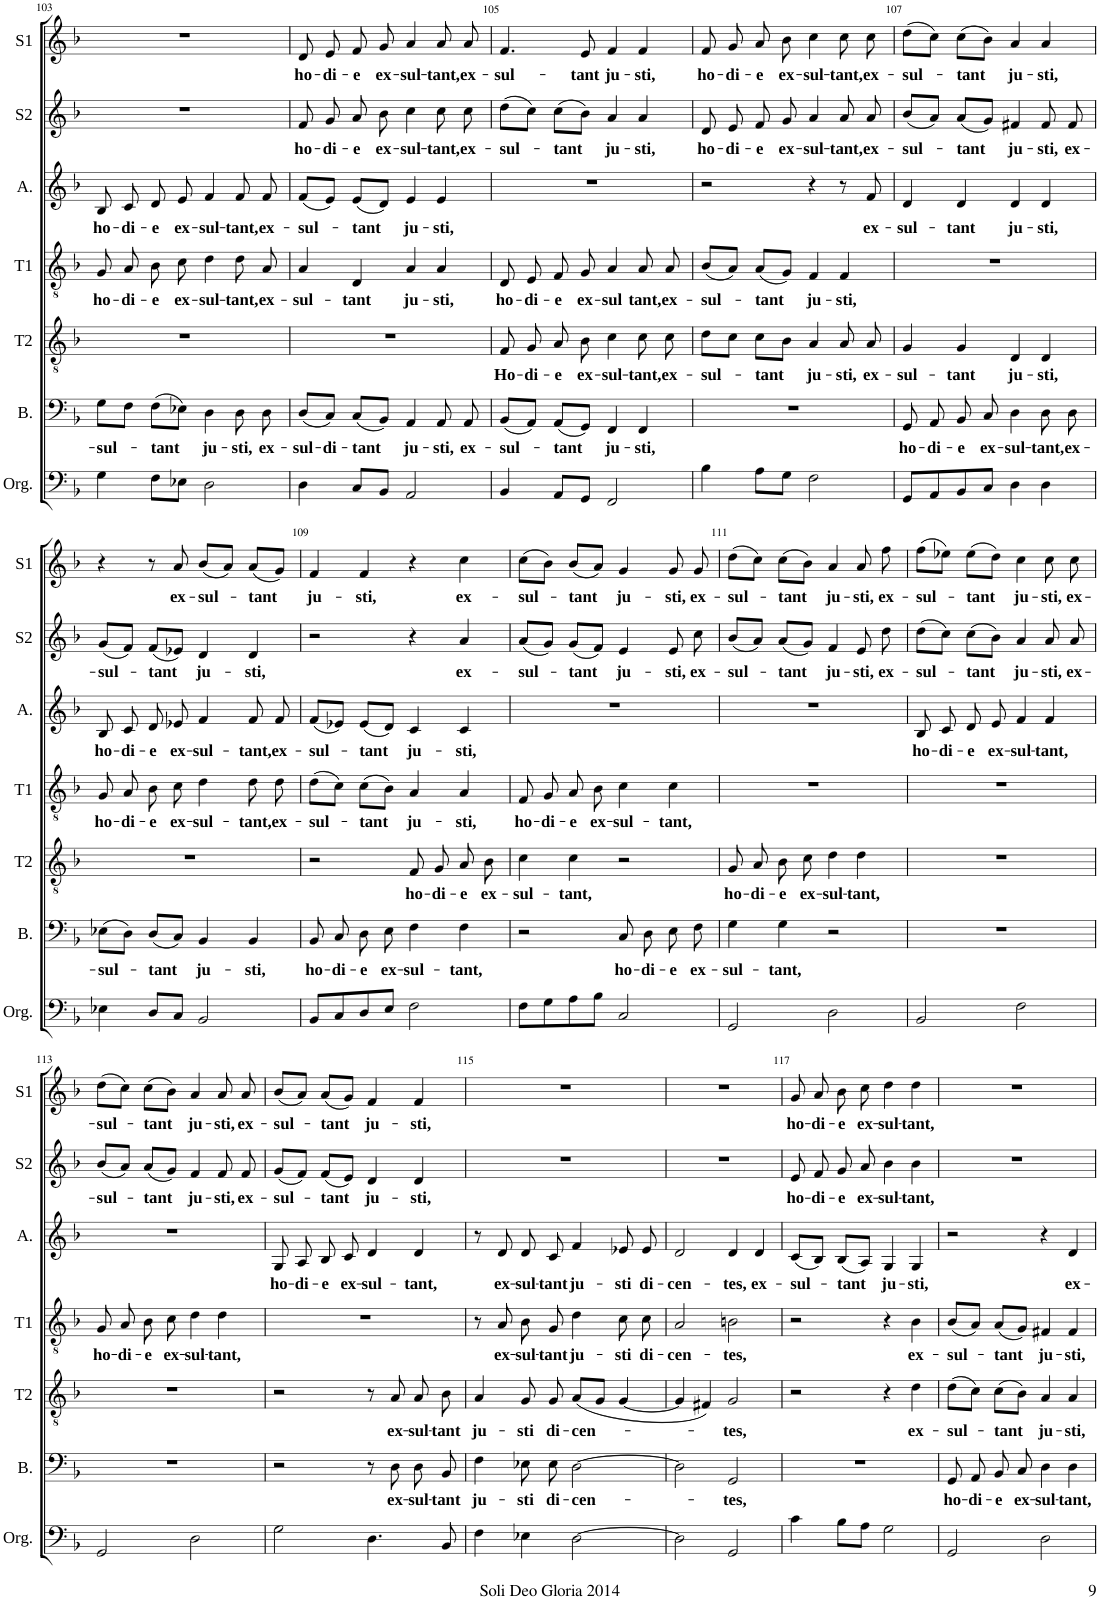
**kern	**kern	**text	**kern	**text	**kern	**text	**kern	**text	**kern	**text	**kern	**text
*part7	*part6	*part6	*part5	*part5	*part4	*part4	*part3	*part3	*part2	*part2	*part1	*part1
*staff7	*staff6	*staff6	*staff5	*staff5	*staff4	*staff4	*staff3	*staff3	*staff2	*staff2	*staff1	*staff1
*I"Organ	*I"Bass	*	*I"Tenor II	*	*I"Tenor I	*	*I"Alto	*	*I"Soprano II	*	*I"Soprano I	*
*I'Org.	*I'B.	*	*I'T2	*	*I'T1	*	*I'A.	*	*I'S2	*	*I'S1	*
!!LO:PB:g=z
*clefF4	*clefF4	*	*clefGv2	*	*clefGv2	*	*clefG2	*	*clefG2	*	*clefG2	*
*k[b-]	*k[b-]	*	*k[b-]	*	*k[b-]	*	*k[b-]	*	*k[b-]	*	*k[b-]	*
*M4/4	*M4/4	*	*M4/4	*	*M4/4	*	*M4/4	*	*M4/4	*	*M4/4	*
*met(c|)	*met(c|)	*	*met(c|)	*	*met(c|)	*	*met(c|)	*	*met(c|)	*	*met(c|)	*
=103	=103	=103	=103	=103	=103	=103	=103	=103	=103	=103	=103	=103
!	!	!LO:LY:b	!	!	!	!LO:LY:b	!	!LO:LY:b	!	!	!	!
4G\	8G\L	-sul-	1r	.	8G/	ho-	8B-/	ho-	1r	.	1r	.
!	!	!	!	!	!	!LO:LY:b	!	!LO:LY:b	!	!	!	!
.	8F\J	.	.	.	8A/	-di-	8c/	-di-	.	.	.	.
!	!	!LO:LY:b	!	!	!	!LO:LY:b	!	!LO:LY:b	!	!	!	!
8F\L	(8F\L	-tant	.	.	8B-\	-e	8d/	-e	.	.	.	.
!	!	!	!	!	!	!LO:LY:b	!	!LO:LY:b	!	!	!	!
8E-X\J	8E-X\J)	.	.	.	8c\	ex-	8e/	ex-	.	.	.	.
!	!	!LO:LY:b	!	!	!	!LO:LY:b	!	!LO:LY:b	!	!	!	!
2D\	4D\	ju-	.	.	4d\	-sul-	4f/	-sul-	.	.	.	.
!	!	!LO:LY:b	!	!	!	!LO:LY:b	!	!LO:LY:b	!	!	!	!
.	8D\	-sti,	.	.	8d\	-tant,	8f/	-tant,	.	.	.	.
!	!	!LO:LY:b	!	!	!	!LO:LY:b	!	!LO:LY:b	!	!	!	!
.	8D\	ex-	.	.	8A/	ex-	8f/	ex-	.	.	.	.
=104	=104	=104	=104	=104	=104	=104	=104	=104	=104	=104	=104	=104
!	!	!LO:LY:b	!	!	!	!LO:LY:b	!	!LO:LY:b	!	!LO:LY:b	!	!LO:LY:b
4D\	(8D/L	-sul-	1r	.	4A/	-sul-	(8f/L	-sul-	8f/	ho-	8d/	ho-
!	!	!LO:LY:b	!	!	!	!	!	!	!	!LO:LY:b	!	!LO:LY:b
.	8C/J)	-di-	.	.	.	.	8e/J)	.	8g/	-di-	8e/	-di-
!	!	!LO:LY:b	!	!	!	!LO:LY:b	!	!LO:LY:b	!	!LO:LY:b	!	!LO:LY:b
8C/L	(8C/L	-tant	.	.	4D/	-tant	(8e/L	-tant	8a/	-e	8f/	-e
!	!	!	!	!	!	!	!	!	!	!LO:LY:b	!	!LO:LY:b
8BB-/J	8BB-/J)	.	.	.	.	.	8d/J)	.	8b-\	ex-	8g/	ex-
!	!	!LO:LY:b	!	!	!	!LO:LY:b	!	!LO:LY:b	!	!LO:LY:b	!	!LO:LY:b
2AA/	4AA/	ju-	.	.	4A/	ju-	4e/	ju-	4cc\	-sul-	4a/	-sul-
!	!	!LO:LY:b	!	!	!	!LO:LY:b	!	!LO:LY:b	!	!LO:LY:b	!	!LO:LY:b
.	8AA/	-sti,	.	.	4A/	-sti,	4e/	-sti,	8cc\	-tant,	8a/	-tant,
!	!	!LO:LY:b	!	!	!	!	!	!	!	!LO:LY:b	!	!LO:LY:b
.	8AA/	ex-	.	.	.	.	.	.	8cc\	ex-	8a/	ex-
=105	=105	=105	=105	=105	=105	=105	=105	=105	=105	=105	=105	=105
!	!	!LO:LY:b	!	!LO:LY:b	!	!LO:LY:b	!	!	!	!LO:LY:b	!	!LO:LY:b
4BB-/	(8BB-/L	-sul-	8F/	Ho-	8D/	ho-	1r	.	(8dd\L	-sul-	4.f/	-sul-
!	!	!	!	!LO:LY:b	!	!LO:LY:b	!	!	!	!	!	!
.	8AA/J)	.	8G/	-di-	8E/	-di-	.	.	8cc\J)	.	.	.
!	!	!LO:LY:b	!	!LO:LY:b	!	!LO:LY:b	!	!	!	!LO:LY:b	!	!
8AA/L	(8AA/L	-tant	8A/	-e	8F/	-e	.	.	(8cc\L	-tant	.	.
!	!	!	!	!LO:LY:b	!	!LO:LY:b	!	!	!	!	!	!LO:LY:b
8GG/J	8GG/J)	.	8B-\	ex-	8G/	ex-	.	.	8b-\J)	.	8e/	-tant
!	!	!LO:LY:b	!	!LO:LY:b	!	!LO:LY:b	!	!	!	!LO:LY:b	!	!LO:LY:b
2FF/	4FF/	ju-	4c\	-sul-	4A/	-sul	.	.	4a/	ju-	4f/	ju-
!	!	!LO:LY:b	!	!LO:LY:b	!	!LO:LY:b	!	!	!	!LO:LY:b	!	!LO:LY:b
.	4FF/	-sti,	8c\	-tant,	8A/	tant,	.	.	4a/	-sti,	4f/	-sti,
!	!	!	!	!LO:LY:b	!	!LO:LY:b	!	!	!	!	!	!
.	.	.	8c\	ex-	8A/	ex-	.	.	.	.	.	.
=106	=106	=106	=106	=106	=106	=106	=106	=106	=106	=106	=106	=106
!	!	!	!	!LO:LY:b	!	!LO:LY:b	!	!	!	!LO:LY:b	!	!LO:LY:b
4B-\	1r	.	8d\L	-sul-	(8B-/L	-sul-	2r	.	8d/	ho-	8f/	ho-
!	!	!	!	!	!	!	!	!	!	!LO:LY:b	!	!LO:LY:b
.	.	.	8c\J	.	8A/J)	.	.	.	8e/	-di-	8g/	-di-
!	!	!	!	!LO:LY:b	!	!LO:LY:b	!	!	!	!LO:LY:b	!	!LO:LY:b
8A\L	.	.	8c\L	-tant	(8A/L	-tant	.	.	8f/	-e	8a/	-e
!	!	!	!	!	!	!	!	!	!	!LO:LY:b	!	!LO:LY:b
8G\J	.	.	8B-\J	.	8G/J)	.	.	.	8g/	ex-	8b-\	ex-
!	!	!	!	!LO:LY:b	!	!LO:LY:b	!	!	!	!LO:LY:b	!	!LO:LY:b
2F\	.	.	4A/	ju-	4F/	ju-	4r	.	4a/	-sul-	4cc\	-sul-
!	!	!	!	!LO:LY:b	!	!LO:LY:b	!	!	!	!LO:LY:b	!	!LO:LY:b
.	.	.	8A/	-sti,	4F/	-sti,	8r	.	8a/	-tant,	8cc\	-tant,
!	!	!	!	!LO:LY:b	!	!	!	!LO:LY:b	!	!LO:LY:b	!	!LO:LY:b
.	.	.	8A/	ex-	.	.	8f/	ex-	8a/	ex-	8cc\	ex-
=107	=107	=107	=107	=107	=107	=107	=107	=107	=107	=107	=107	=107
!	!	!LO:LY:b	!	!LO:LY:b	!	!	!	!LO:LY:b	!	!LO:LY:b	!	!LO:LY:b
8GG/L	8GG/	ho-	4G/	-sul-	1r	.	4d/	-sul-	(8b-/L	-sul-	(8dd\L	-sul-
!	!	!LO:LY:b	!	!	!	!	!	!	!	!	!	!
8AA/	8AA/	-di-	.	.	.	.	.	.	8a/J)	.	8cc\J)	.
!	!	!LO:LY:b	!	!LO:LY:b	!	!	!	!LO:LY:b	!	!LO:LY:b	!	!LO:LY:b
8BB-/	8BB-/	-e	4G/	-tant	.	.	4d/	-tant	(8a/L	-tant	(8cc\L	-tant
!	!	!LO:LY:b	!	!	!	!	!	!	!	!	!	!
8C/J	8C/	ex-	.	.	.	.	.	.	8g/J)	.	8b-\J)	.
!	!	!LO:LY:b	!	!LO:LY:b	!	!	!	!LO:LY:b	!	!LO:LY:b	!	!LO:LY:b
4D\	4D\	-sul-	4D/	ju-	.	.	4d/	ju-	4f#X/	ju-	4a/	ju-
!	!	!LO:LY:b	!	!LO:LY:b	!	!	!	!LO:LY:b	!	!LO:LY:b	!	!LO:LY:b
4D\	8D\	-tant,	4D/	-sti,	.	.	4d/	-sti,	8f#/	-sti,	4a/	-sti,
!	!	!LO:LY:b	!	!	!	!	!	!	!	!LO:LY:b	!	!
.	8D\	ex-	.	.	.	.	.	.	8f#/	ex-	.	.
!!LO:LB:g=z
=108	=108	=108	=108	=108	=108	=108	=108	=108	=108	=108	=108	=108
!	!	!LO:LY:b	!	!	!	!LO:LY:b	!	!LO:LY:b	!	!LO:LY:b	!	!
4E-X\	(8E-X\L	-sul-	1r	.	8G/	ho-	8B-/	ho-	(8g/L	-sul-	4r	.
!	!	!	!	!	!	!LO:LY:b	!	!LO:LY:b	!	!	!	!
.	8D\J)	.	.	.	8A/	-di-	8c/	-di-	8f/J)	.	.	.
!	!	!LO:LY:b	!	!	!	!LO:LY:b	!	!LO:LY:b	!	!LO:LY:b	!	!
8D/L	(8D/L	-tant	.	.	8B-\	-e	8d/	-e	(8f/L	-tant	8r	.
!	!	!	!	!	!	!LO:LY:b	!	!LO:LY:b	!	!	!	!LO:LY:b
8C/J	8C/J)	.	.	.	8c\	ex-	8e-X/	ex-	8e-X/J)	.	8a/	ex-
!	!	!LO:LY:b	!	!	!	!LO:LY:b	!	!LO:LY:b	!	!LO:LY:b	!	!LO:LY:b
2BB-/	4BB-/	ju-	.	.	4d\	-sul-	4f/	-sul-	4d/	ju-	(8b-/L	-sul-
.	.	.	.	.	.	.	.	.	.	.	8a/J)	.
!	!	!LO:LY:b	!	!	!	!LO:LY:b	!	!LO:LY:b	!	!LO:LY:b	!	!LO:LY:b
.	4BB-/	-sti,	.	.	8d\	-tant,	8f/	-tant,	4d/	-sti,	(8a/L	-tant
!	!	!	!	!	!	!LO:LY:b	!	!LO:LY:b	!	!	!	!
.	.	.	.	.	8d\	ex-	8f/	ex-	.	.	8g/J)	.
=109	=109	=109	=109	=109	=109	=109	=109	=109	=109	=109	=109	=109
!	!	!LO:LY:b	!	!	!	!LO:LY:b	!	!LO:LY:b	!	!	!	!LO:LY:b
8BB-/L	8BB-/	ho-	2r	.	(8d\L	-sul-	(8f/L	-sul-	2r	.	4f/	ju-
!	!	!LO:LY:b	!	!	!	!	!	!	!	!	!	!
8C/	8C/	-di-	.	.	8c\J)	.	8e-X/J)	.	.	.	.	.
!	!	!LO:LY:b	!	!	!	!LO:LY:b	!	!LO:LY:b	!	!	!	!LO:LY:b
8D/	8D\	-e	.	.	(8c\L	-tant	(8e-/L	-tant	.	.	4f/	-sti,
!	!	!LO:LY:b	!	!	!	!	!	!	!	!	!	!
8E/J	8E\	ex-	.	.	8B-\J)	.	8d/J)	.	.	.	.	.
!	!	!LO:LY:b	!	!LO:LY:b	!	!LO:LY:b	!	!LO:LY:b	!	!	!	!
2F\	4F\	-sul-	8F/	ho-	4A/	ju-	4c/	ju-	4r	.	4r	.
!	!	!	!	!LO:LY:b	!	!	!	!	!	!	!	!
.	.	.	8G/	-di-	.	.	.	.	.	.	.	.
!	!	!LO:LY:b	!	!LO:LY:b	!	!LO:LY:b	!	!LO:LY:b	!	!LO:LY:b	!	!LO:LY:b
.	4F\	-tant,	8A/	-e	4A/	-sti,	4c/	-sti,	4a/	ex-	4cc\	ex-
!	!	!	!	!LO:LY:b	!	!	!	!	!	!	!	!
.	.	.	8B-\	ex-	.	.	.	.	.	.	.	.
=110	=110	=110	=110	=110	=110	=110	=110	=110	=110	=110	=110	=110
!	!	!	!	!LO:LY:b	!	!LO:LY:b	!	!	!	!LO:LY:b	!	!LO:LY:b
8F\L	2r	.	4c\	-sul-	8F/	ho-	1r	.	(8a/L	-sul-	(8cc\L	-sul-
!	!	!	!	!	!	!LO:LY:b	!	!	!	!	!	!
8G\	.	.	.	.	8G/	-di-	.	.	8g/J)	.	8b-\J)	.
!	!	!	!	!LO:LY:b	!	!LO:LY:b	!	!	!	!LO:LY:b	!	!LO:LY:b
8A\	.	.	4c\	-tant,	8A/	-e	.	.	(8g/L	-tant	(8b-/L	-tant
!	!	!	!	!	!	!LO:LY:b	!	!	!	!	!	!
8B-\J	.	.	.	.	8B-\	ex-	.	.	8f/J)	.	8a/J)	.
!	!	!LO:LY:b	!	!	!	!LO:LY:b	!	!	!	!LO:LY:b	!	!LO:LY:b
2C/	8C/	ho-	2r	.	4c\	-sul-	.	.	4e/	ju-	4g/	ju-
!	!	!LO:LY:b	!	!	!	!	!	!	!	!	!	!
.	8D\	-di-	.	.	.	.	.	.	.	.	.	.
!	!	!LO:LY:b	!	!	!	!LO:LY:b	!	!	!	!LO:LY:b	!	!LO:LY:b
.	8E\	-e	.	.	4c\	-tant,	.	.	8e/	-sti,	8g/	-sti,
!	!	!LO:LY:b	!	!	!	!	!	!	!	!LO:LY:b	!	!LO:LY:b
.	8F\	ex-	.	.	.	.	.	.	8cc\	ex-	8g/	ex-
=111	=111	=111	=111	=111	=111	=111	=111	=111	=111	=111	=111	=111
!	!	!LO:LY:b	!	!LO:LY:b	!	!	!	!	!	!LO:LY:b	!	!LO:LY:b
2GG/	4G\	-sul-	8G/	ho-	1r	.	1r	.	(8b-/L	-sul-	(8dd\L	-sul-
!	!	!	!	!LO:LY:b	!	!	!	!	!	!	!	!
.	.	.	8A/	-di-	.	.	.	.	8a/J)	.	8cc\J)	.
!	!	!LO:LY:b	!	!LO:LY:b	!	!	!	!	!	!LO:LY:b	!	!LO:LY:b
.	4G\	-tant,	8B-\	-e	.	.	.	.	(8a/L	-tant	(8cc\L	-tant
!	!	!	!	!LO:LY:b	!	!	!	!	!	!	!	!
.	.	.	8c\	ex-	.	.	.	.	8g/J)	.	8b-\J)	.
!	!	!	!	!LO:LY:b	!	!	!	!	!	!LO:LY:b	!	!LO:LY:b
2D\	2r	.	4d\	-sul-	.	.	.	.	4f/	ju-	4a/	ju-
!	!	!	!	!LO:LY:b	!	!	!	!	!	!LO:LY:b	!	!LO:LY:b
.	.	.	4d\	-tant,	.	.	.	.	8e/	-sti,	8a/	-sti,
!	!	!	!	!	!	!	!	!	!	!LO:LY:b	!	!LO:LY:b
.	.	.	.	.	.	.	.	.	8dd\	ex-	8ff\	ex-
=112	=112	=112	=112	=112	=112	=112	=112	=112	=112	=112	=112	=112
!	!	!	!	!	!	!	!	!LO:LY:b	!	!LO:LY:b	!	!LO:LY:b
2BB-/	1r	.	1r	.	1r	.	8B-/	ho-	(8dd\L	-sul-	(8ff\L	-sul-
!	!	!	!	!	!	!	!	!LO:LY:b	!	!	!	!
.	.	.	.	.	.	.	8c/	-di-	8cc\J)	.	8ee-X\J)	.
!	!	!	!	!	!	!	!	!LO:LY:b	!	!LO:LY:b	!	!LO:LY:b
.	.	.	.	.	.	.	8d/	-e	(8cc\L	-tant	(8ee-\L	-tant
!	!	!	!	!	!	!	!	!LO:LY:b	!	!	!	!
.	.	.	.	.	.	.	8e/	ex-	8b-\J)	.	8dd\J)	.
!	!	!	!	!	!	!	!	!LO:LY:b	!	!LO:LY:b	!	!LO:LY:b
2F\	.	.	.	.	.	.	4f/	-sul-	4a/	ju-	4cc\	ju-
!	!	!	!	!	!	!	!	!LO:LY:b	!	!LO:LY:b	!	!LO:LY:b
.	.	.	.	.	.	.	4f/	-tant,	8a/	-sti,	8cc\	-sti,
!	!	!	!	!	!	!	!	!	!	!LO:LY:b	!	!LO:LY:b
.	.	.	.	.	.	.	.	.	8a/	ex-	8cc\	ex-
!!LO:LB:g=z
=113	=113	=113	=113	=113	=113	=113	=113	=113	=113	=113	=113	=113
!	!	!	!	!	!	!LO:LY:b	!	!	!	!LO:LY:b	!	!LO:LY:b
2GG/	1r	.	1r	.	8G/	ho-	1r	.	(8b-/L	-sul-	(8dd\L	-sul-
!	!	!	!	!	!	!LO:LY:b	!	!	!	!	!	!
.	.	.	.	.	8A/	-di-	.	.	8a/J)	.	8cc\J)	.
!	!	!	!	!	!	!LO:LY:b	!	!	!	!LO:LY:b	!	!LO:LY:b
.	.	.	.	.	8B-\	-e	.	.	(8a/L	-tant	(8cc\L	-tant
!	!	!	!	!	!	!LO:LY:b	!	!	!	!	!	!
.	.	.	.	.	8c\	ex-	.	.	8g/J)	.	8b-\J)	.
!	!	!	!	!	!	!LO:LY:b	!	!	!	!LO:LY:b	!	!LO:LY:b
2D\	.	.	.	.	4d\	-sul-	.	.	4f/	ju-	4a/	ju-
!	!	!	!	!	!	!LO:LY:b	!	!	!	!LO:LY:b	!	!LO:LY:b
.	.	.	.	.	4d\	-tant,	.	.	8f/	-sti,	8a/	-sti,
!	!	!	!	!	!	!	!	!	!	!LO:LY:b	!	!LO:LY:b
.	.	.	.	.	.	.	.	.	8f/	ex-	8a/	ex-
=114	=114	=114	=114	=114	=114	=114	=114	=114	=114	=114	=114	=114
!	!	!	!	!	!	!	!	!LO:LY:b	!	!LO:LY:b	!	!LO:LY:b
2G\	2r	.	2r	.	1r	.	8G/	ho-	(8g/L	-sul-	(8b-/L	-sul-
!	!	!	!	!	!	!	!	!LO:LY:b	!	!	!	!
.	.	.	.	.	.	.	8A/	-di-	8f/J)	.	8a/J)	.
!	!	!	!	!	!	!	!	!LO:LY:b	!	!LO:LY:b	!	!LO:LY:b
.	.	.	.	.	.	.	8B-/	-e	(8f/L	-tant	(8a/L	-tant
!	!	!	!	!	!	!	!	!LO:LY:b	!	!	!	!
.	.	.	.	.	.	.	8c/	ex-	8e/J)	.	8g/J)	.
!	!	!	!	!	!	!	!	!LO:LY:b	!	!LO:LY:b	!	!LO:LY:b
4.D\	8r	.	8r	.	.	.	4d/	-sul-	4d/	ju-	4f/	ju-
!	!	!LO:LY:b	!	!LO:LY:b	!	!	!	!	!	!	!	!
.	8D\	ex-	8A/	ex-	.	.	.	.	.	.	.	.
!	!	!LO:LY:b	!	!LO:LY:b	!	!	!	!LO:LY:b	!	!LO:LY:b	!	!LO:LY:b
.	8D\	-sul-	8A/	-sul-	.	.	4d/	-tant,	4d/	-sti,	4f/	-sti,
!	!	!LO:LY:b	!	!LO:LY:b	!	!	!	!	!	!	!	!
8BB-/	8BB-/	-tant	8B-\	-tant	.	.	.	.	.	.	.	.
=115	=115	=115	=115	=115	=115	=115	=115	=115	=115	=115	=115	=115
!	!	!LO:LY:b	!	!LO:LY:b	!	!	!	!	!	!	!	!
4F\	4F\	ju-	4A/	ju-	8r	.	8r	.	1r	.	1r	.
!	!	!	!	!	!	!LO:LY:b	!	!LO:LY:b	!	!	!	!
.	.	.	.	.	8A/	ex-	8d/	ex-	.	.	.	.
!	!	!LO:LY:b	!	!LO:LY:b	!	!LO:LY:b	!	!LO:LY:b	!	!	!	!
4E-X\	8E-X\	-sti	8G/	-sti	8B-\	-sul-	8d/	-sul-	.	.	.	.
!	!	!LO:LY:b	!	!LO:LY:b	!	!LO:LY:b	!	!LO:LY:b	!	!	!	!
.	8E-\	di-	8G/	di-	8G/	-tant	8c/	-tant	.	.	.	.
!	!	!LO:LY:b	!	!LO:LY:b	!	!LO:LY:b	!	!LO:LY:b	!	!	!	!
[2D\	[2D\	-cen-	(8A/L	-cen-	4d\	ju-	4f/	ju-	.	.	.	.
.	.	.	8G/J	.	.	.	.	.	.	.	.	.
!	!	!	!	!	!	!LO:LY:b	!	!LO:LY:b	!	!	!	!
.	.	.	[4G/	.	8c\	-sti	8e-X/	-sti	.	.	.	.
!	!	!	!	!	!	!LO:LY:b	!	!LO:LY:b	!	!	!	!
.	.	.	.	.	8c\	di-	8e-/	di-	.	.	.	.
=116	=116	=116	=116	=116	=116	=116	=116	=116	=116	=116	=116	=116
!	!	!	!	!	!	!LO:LY:b	!	!LO:LY:b	!	!	!	!
2D\]	2D\]	.	4G/]	.	2A/	-cen-	2d/	-cen-	1r	.	1r	.
.	.	.	4F#X/)	.	.	.	.	.	.	.	.	.
!	!	!LO:LY:b	!	!LO:LY:b	!	!LO:LY:b	!	!LO:LY:b	!	!	!	!
2GG/	2GG/	-tes,	2G/	-tes,	2Bn\	-tes,	4d/	-tes,	.	.	.	.
!	!	!	!	!	!	!	!	!LO:LY:b	!	!	!	!
.	.	.	.	.	.	.	4d/	ex-	.	.	.	.
=117	=117	=117	=117	=117	=117	=117	=117	=117	=117	=117	=117	=117
!	!	!	!	!	!	!	!	!LO:LY:b	!	!LO:LY:b	!	!LO:LY:b
4c\	1r	.	2r	.	2r	.	(8c/L	-sul-	8e/	ho-	8g/	ho-
!	!	!	!	!	!	!	!	!	!	!LO:LY:b	!	!LO:LY:b
.	.	.	.	.	.	.	8B-/J)	.	8f/	-di-	8a/	-di-
!	!	!	!	!	!	!	!	!LO:LY:b	!	!LO:LY:b	!	!LO:LY:b
8B-\L	.	.	.	.	.	.	(8B-/L	-tant	8g/	-e	8b-\	-e
!	!	!	!	!	!	!	!	!	!	!LO:LY:b	!	!LO:LY:b
8A\J	.	.	.	.	.	.	8A/J)	.	8a/	ex-	8cc\	ex-
!	!	!	!	!	!	!	!	!LO:LY:b	!	!LO:LY:b	!	!LO:LY:b
2G\	.	.	4r	.	4r	.	4G/	ju-	4b-\	-sul-	4dd\	-sul-
!	!	!	!	!LO:LY:b	!	!LO:LY:b	!	!LO:LY:b	!	!LO:LY:b	!	!LO:LY:b
.	.	.	4d\	ex-	4B-\	ex-	4G/	-sti,	4b-\	-tant,	4dd\	-tant,
=118	=118	=118	=118	=118	=118	=118	=118	=118	=118	=118	=118	=118
!	!	!LO:LY:b	!	!LO:LY:b	!	!LO:LY:b	!	!	!	!	!	!
2GG/	8GG/	ho-	(8d\L	-sul-	(8B-/L	-sul-	2r	.	1r	.	1r	.
!	!	!LO:LY:b	!	!	!	!	!	!	!	!	!	!
.	8AA/	-di-	8c\J)	.	8A/J)	.	.	.	.	.	.	.
!	!	!LO:LY:b	!	!LO:LY:b	!	!LO:LY:b	!	!	!	!	!	!
.	8BB-/	-e	(8c\L	-tant	(8A/L	-tant	.	.	.	.	.	.
!	!	!LO:LY:b	!	!	!	!	!	!	!	!	!	!
.	8C/	ex-	8B-\J)	.	8G/J)	.	.	.	.	.	.	.
!	!	!LO:LY:b	!	!LO:LY:b	!	!LO:LY:b	!	!	!	!	!	!
2D\	4D\	-sul-	4A/	ju-	4F#X/	ju-	4r	.	.	.	.	.
!	!	!LO:LY:b	!	!LO:LY:b	!	!LO:LY:b	!	!LO:LY:b	!	!	!	!
.	4D\	-tant,	4A/	-sti,	4F#/	-sti,	4d/	ex-	.	.	.	.
=	=	=	=	=	=	=	=	=	=	=	=	=
*-	*-	*-	*-	*-	*-	*-	*-	*-	*-	*-	*-	*-
